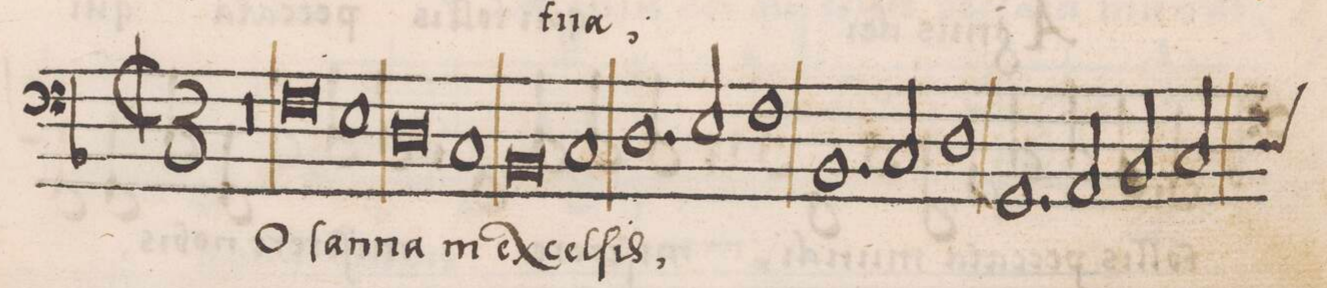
**kern	**text
*I"BASSVS	*
*clefF4	*
*k[b-]	*
*met(C|)	*
*M2/1	*
*M3/1	*
*met(C|3)	*
0.r	.
=42-	=42-
0F	O-
1E	-ſan-
=43-	=43-
0D	-na
1C	in
=44-	=44-
0BB-	ex-
1C	-cel-
=45-	=45-
1.D	-ſis,
2E/	.
1F	.
=46-	=46-
1.BB-	.
2C/	.
1D	.
=47-	=47-
1.GG	.
2AA/	.
2BB-/	.
*custos:D	*
2C/	.
=48-	=48-
*-	*-
